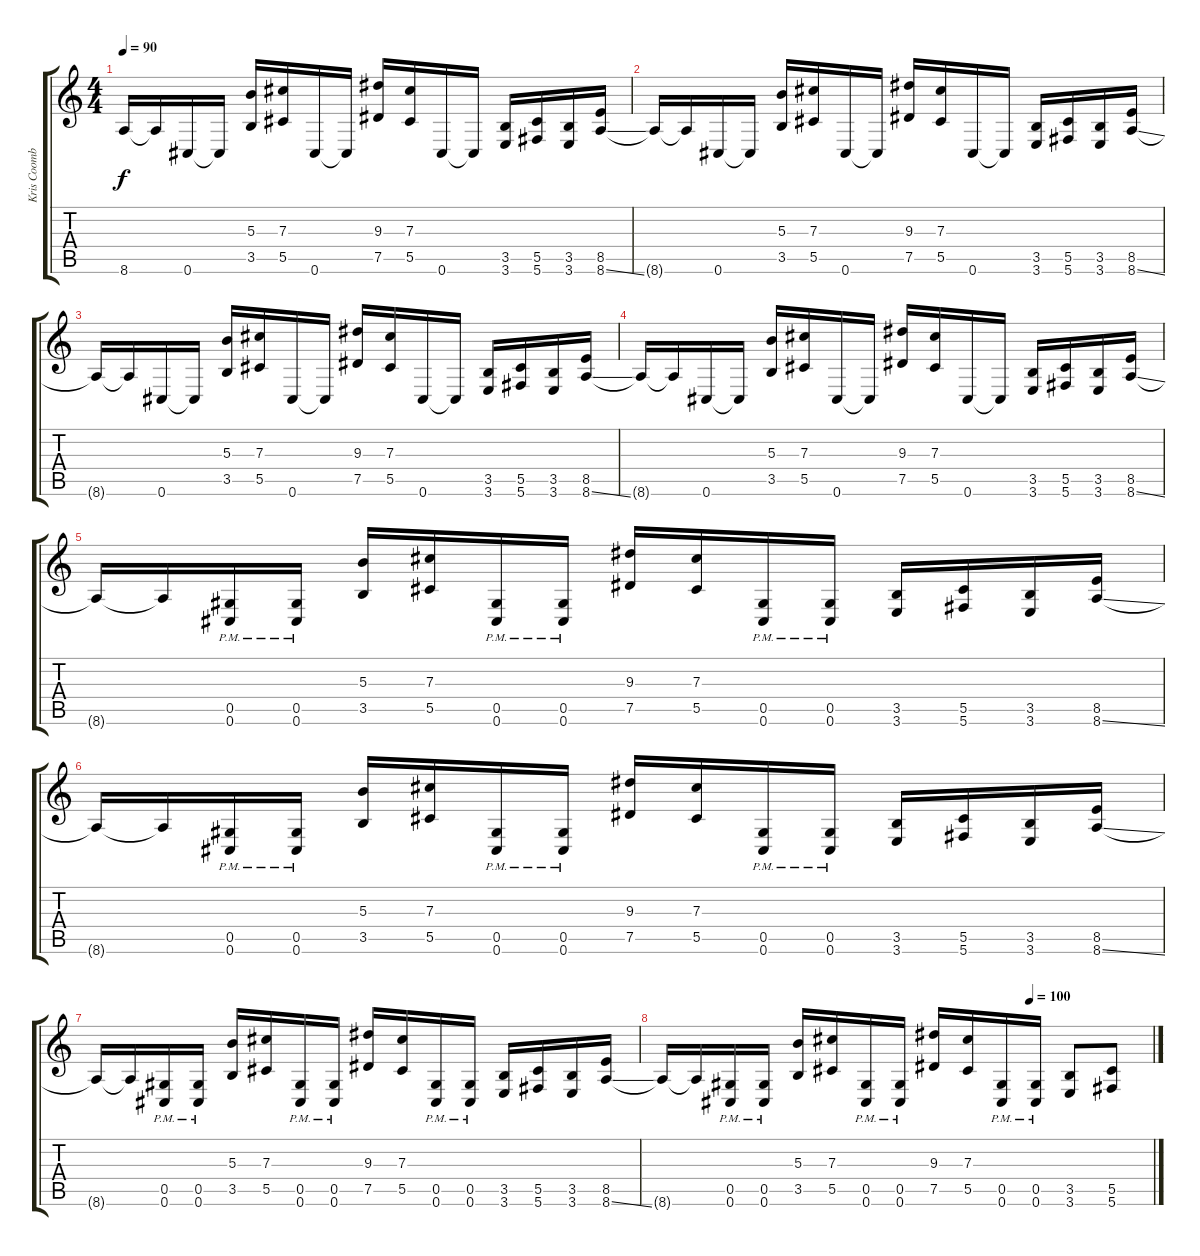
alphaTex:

\track ("Kris Coombs - Roberts" "Kris Coomb") {instrument distortionguitar}
\staff {score tabs}
\tuning (Eb4 Bb3 Gb3 Db3 Ab2 Db2) {hide}
\ts (4 4)
\tempo 90
\clef g2
\ks c
8.6{t}.16{dy f} 8.6{t}.16 0.6.16 0.6{t}.16 (5.3 3.5).16 (7.3 5.5).16 0.6.16 0.6{t}.16 (9.3 7.5).16 (7.3 5.5).16 0.6.16 0.6{t}.16 (3.5 3.6).16 (5.5 5.6).16 (3.5 3.6).16 (8.5 8.6{ss}).16 |
8.6{t}.16 8.6{t}.16 0.6.16 0.6{t}.16 (5.3 3.5).16 (7.3 5.5).16 0.6.16 0.6{t}.16 (9.3 7.5).16 (7.3 5.5).16 0.6.16 0.6{t}.16 (3.5 3.6).16 (5.5 5.6).16 (3.5 3.6).16 (8.5 8.6{ss}).16 |
8.6{t}.16 8.6{t}.16 0.6.16 0.6{t}.16 (5.3 3.5).16 (7.3 5.5).16 0.6.16 0.6{t}.16 (9.3 7.5).16 (7.3 5.5).16 0.6.16 0.6{t}.16 (3.5 3.6).16 (5.5 5.6).16 (3.5 3.6).16 (8.5 8.6{ss}).16 |
8.6{t}.16 8.6{t}.16 0.6.16 0.6{t}.16 (5.3 3.5).16 (7.3 5.5).16 0.6.16 0.6{t}.16 (9.3 7.5).16 (7.3 5.5).16 0.6.16 0.6{t}.16 (3.5 3.6).16 (5.5 5.6).16 (3.5 3.6).16 (8.5 8.6{ss}).16 |
8.6{t}.16 8.6{t}.16 (0.5{pm} 0.6{pm}).16 (0.5{pm} 0.6{pm}).16 (5.3 3.5).16 (7.3 5.5).16 (0.5{pm} 0.6{pm}).16 (0.5{pm} 0.6{pm}).16 (9.3 7.5).16 (7.3 5.5).16 (0.5{pm} 0.6{pm}).16 (0.5{pm} 0.6{pm}).16 (3.5 3.6).16 (5.5 5.6).16 (3.5 3.6).16 (8.5 8.6{ss}).16 |
8.6{t}.16 8.6{t}.16 (0.5{pm} 0.6{pm}).16 (0.5{pm} 0.6{pm}).16 (5.3 3.5).16 (7.3 5.5).16 (0.5{pm} 0.6{pm}).16 (0.5{pm} 0.6{pm}).16 (9.3 7.5).16 (7.3 5.5).16 (0.5{pm} 0.6{pm}).16 (0.5{pm} 0.6{pm}).16 (3.5 3.6).16 (5.5 5.6).16 (3.5 3.6).16 (8.5 8.6{ss}).16 |
8.6{t}.16 8.6{t}.16 (0.5{pm} 0.6{pm}).16 (0.5{pm} 0.6{pm}).16 (5.3 3.5).16 (7.3 5.5).16 (0.5{pm} 0.6{pm}).16 (0.5{pm} 0.6{pm}).16 (9.3 7.5).16 (7.3 5.5).16 (0.5{pm} 0.6{pm}).16 (0.5{pm} 0.6{pm}).16 (3.5 3.6).16 (5.5 5.6).16 (3.5 3.6).16 (8.5 8.6{ss}).16 |
\tempo (100 0.75)
8.6{t}.16 8.6{t}.16 (0.5{pm} 0.6{pm}).16 (0.5{pm} 0.6{pm}).16 (5.3 3.5).16 (7.3 5.5).16 (0.5{pm} 0.6{pm}).16 (0.5{pm} 0.6{pm}).16 (9.3 7.5).16 (7.3 5.5).16 (0.5{pm} 0.6{pm}).16 (0.5{pm} 0.6{pm}).16 (3.5 3.6).8 (5.5 5.6).8
